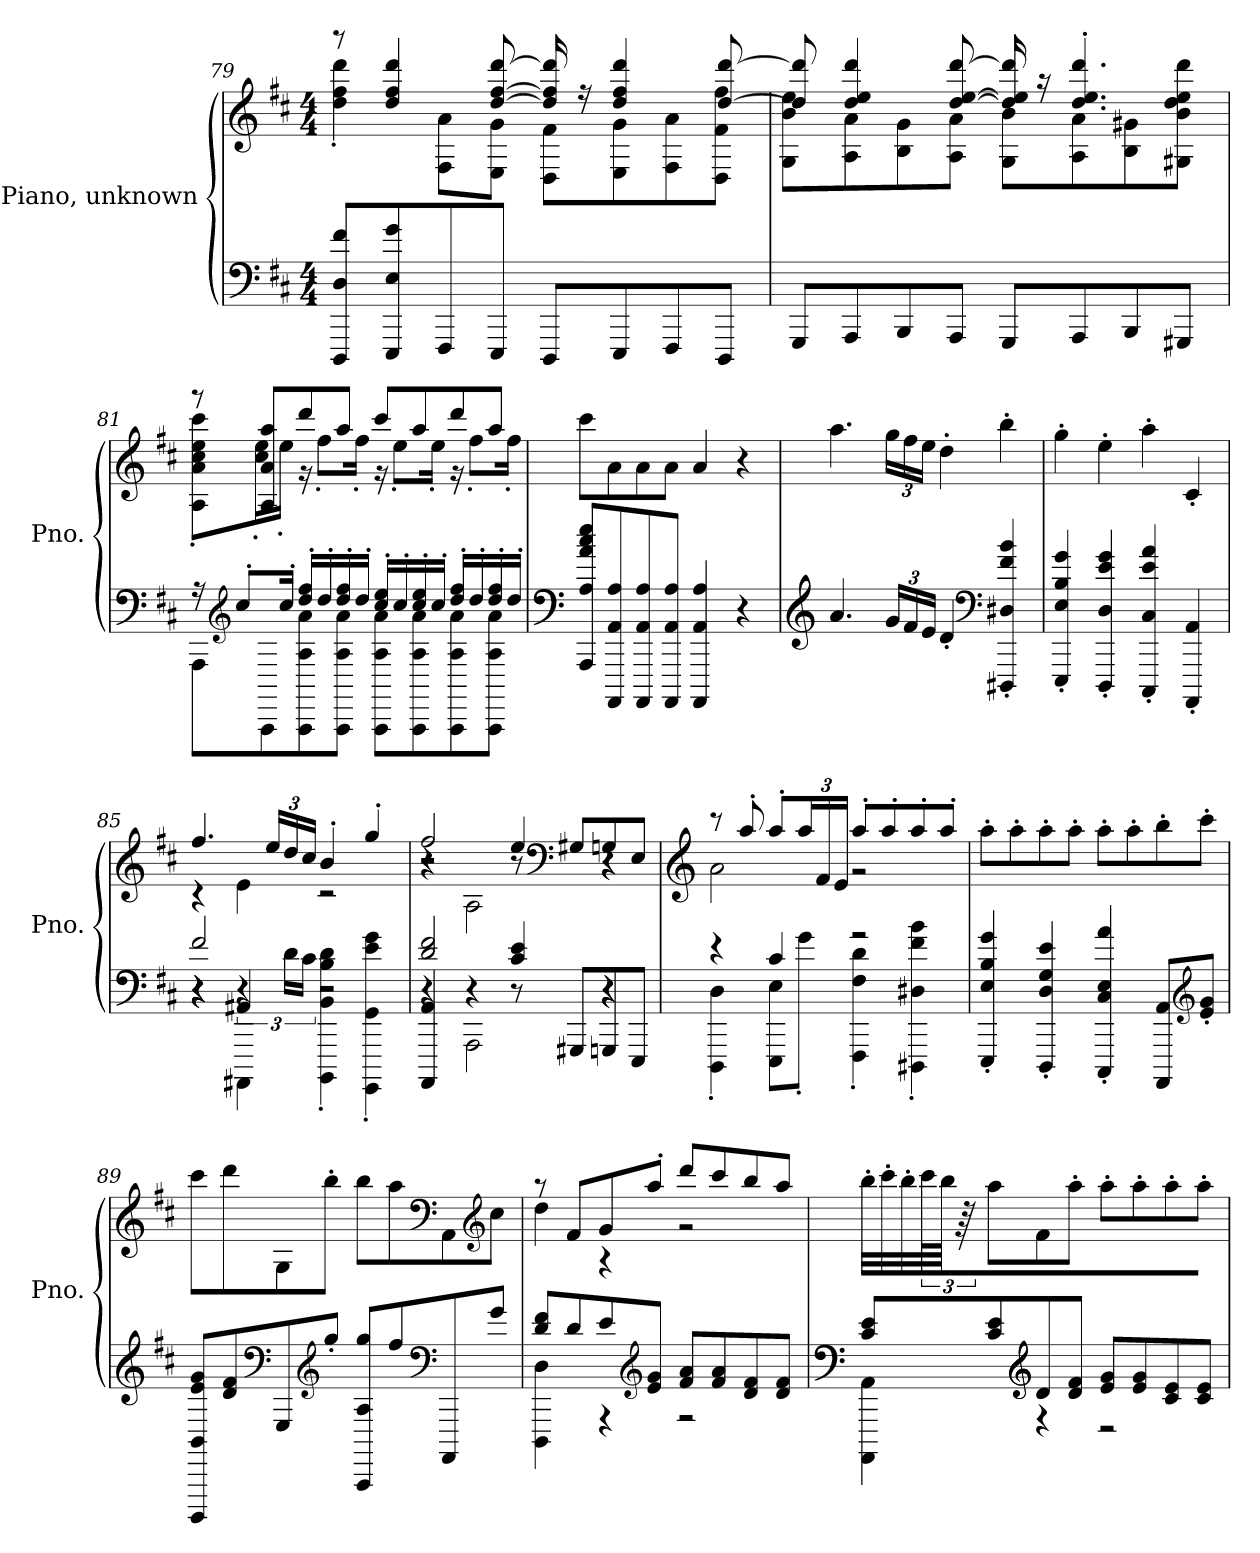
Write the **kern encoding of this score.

**kern	**kern
*part1	*part1
*staff2	*staff1
*I"Piano, unknown	*
*I'Pno.	*
*clefF4	*clefG2
*k[f#c#]	*k[f#c#]
*M4/4	*M4/4
=79	=79
*	*^
8DDD/ 8D/ 8f#/L	8r	4dd\' 4ff#\' 4ddd\'
8EEE/ 8E/ 8g/	4dd/ 4ff#/ 4ddd/	.
8FFF#/	.	8F#\ 8a\L
8EEE/J	[8dd/ [8ff#/ [8ddd/	8E\ 8g\J
8DDD/L	16dd/] 16ff#/] 16ddd/]	8D\ 8f#\L
.	16r	.
8EEE/	4dd/ 4ff#/ 4ddd/	8E\ 8g\
8FFF#/	.	8F#\ 8a\
8DDD/J	[8dd/ [8ddd/	8D\ 8f#\ 8ff#\J
!!LO:LB:g=z	!!
=80	=80	=80
8GGG/L	8dd/] 8ddd/]	8G\ 8b\ 8ee\L
8AAA/	4dd/ 4ee/ 4ddd/	8A\ 8a\
8BBB/	.	8B\ 8g\
8AAA/J	[8dd/ [8ee/ [8ddd/	8A\ 8a\J
8GGG/L	16dd/] 16ee/] 16ddd/]	8G\ 8b\L
.	16r	.
8AAA/	4.dd/' 4.ee/' 4.ddd/'	8A\ 8a\
8BBB/	.	8B\ 8g#X\
8GGG#X/J	.	8G#X\ 8b\ 8dd\ 8ee\ 8ddd\J
=81	=81	=81
*^	*	*
16r	8AAA\L	8r	8A\' 8a\' 8cc#\' 8ee\' 8ccc#\'L
*clefG2	*	*	*
8cc#'/L	.	.	.
.	8AAA\	8A/ 8a/ 8aa/L	16cc#\' 16ee\'L
16cc#'/Jk	.	.	16ee'\JJ
16dd/' 16ff#/'LL	8AAA\ 8A\ 8a\	8ddd/	16r
16dd'/	.	.	8ff#'\L
16dd/' 16ff#/'	8AAA\ 8A\ 8a\J	8aa/J	.
16dd'/JJ	.	.	16ff#'\Jk
16cc#/' 16ee/'LL	8AAA\ 8A\ 8a\L	8ccc#/L	16r
16cc#'/	.	.	8ee'\L
16cc#/' 16ee/'	8AAA\ 8A\ 8a\	8aa/	.
16cc#'/JJ	.	.	16ee'\Jk
16dd/' 16ff#/'LL	8AAA\ 8A\ 8a\	8ddd/	16r
16dd'/	.	.	8ff#'\L
16dd/' 16ff#/'	8AAA\ 8A\ 8a\J	8aa/J	.
16dd'/JJ	.	.	16ff#'\Jk
*v	*v	*	*
*	*v	*v
=82	=82
*clefF4	*
8AAA/ 8A/ 8a/ 8cc#/ 8ee/L	8ccc#\L
8AAAA/ 8AA/ 8A/	8a\
8AAAA/ 8AA/ 8A/	8a\
8AAAA/ 8AA/ 8A/J	8a\J
4AAAA/ 4AA/ 4A/	4a/
4r	4r
!!LO:LB:g=z
=83	=83
*clefG2	*
4.a/	4.aa\
*Xbrackettup	*Xbrackettup
24g/LL	24gg\LL
24f#/	24ff#\
24e/JJ	24ee\JJ
4d'/	4dd'\
*clefF4	*
4DDD#X/' 4D#X/' 4f#/' 4b/'	4bb'\
=84	=84
4EEE/' 4E/' 4B/' 4g/'	4gg'\
4DDD/' 4D/' 4e/' 4g/'	4ee'\
4CCC#/' 4C#/' 4e/' 4a/'	4aa'\
4AAAA/' 4AA/'	4c#'/
=85	=85
*^	*^
*	*^	*	*
*	*	*^	*	*
2f#/	4r	4r	4r	4.ff#/	4r
*	*brackettup	*	*	*	*
.	6r	4AA#X/	4AAAA#X\	.	4e\
.	.	.	.	24ee/LL	.
.	24d\LL	.	.	24dd/	.
.	24c#\JJ	.	.	24cc#/JJ	.
2r	4BBBB\' 4BB\' 4B\' 4d\'	2r	2r	4b'/	2r
.	4GGGG\' 4GG\' 4e\' 4g\'	.	.	4gg'/	.
*	*	*v	*v	*	*
=86	=86	=86	=86	=86
*	*	*	*	*^
2d/ 2f#/	4r	4AAAA/ 4AA/	2ff#/	4r	2r
.	2AAA\	4r	.	2A\	.
4c#/ 4e/	.	8r	4ee/	.	8r
*	*	*	*clefF4	*	*
.	.	8GGG#X/L	.	.	8G#X/L
4r	4r	8GGGn/	4r	4r	8Gn/
.	.	8EEE/J	.	.	8E/J
*v	*v	*v	*	*	*
*	*v	*v	*v
!!LO:LB:g=z
=87	=87
*	*clefG2
*^	*^
4r	4DDD\' 4D\'	8r	2a\
.	.	8aa'/	.
4c#/	8EEE\ 8E\L	8aa'/L	.
.	8g'\J	24aa/L	.
.	.	24f#/	.
.	.	24e/JJ	.
2r	4FFF#\' 4F#\' 4d\'	8aa'/L	2r
.	.	8aa'/	.
.	4DDD#X\' 4D#X\' 4f#\' 4b\'	8aa'/	.
.	.	8aa'/J	.
*v	*v	*	*
*	*v	*v
=88	=88
4EEE/' 4E/' 4B/' 4g/'	8aa'\L
.	8aa'\
4DDD/' 4D/' 4G/' 4e/'	8aa'\
.	8aa'\J
4CCC#/' 4C#/' 4E/' 4a/'	8aa'\L
.	8aa'\
8AAAA/ 8AA/L	8bb'\
*clefG2	*
8e/' 8g/'J	8ccc#'\J
=89	=89
8BBBB/ 8BB/ 8e/ 8g/L	8ccc#\L
8d/ 8f#/	8ddd\
*clefF4	*
8GGG/	8G\
*clefG2	*
8gg'/J	8bb'\J
8AAA/ 8A/ 8gg/L	8bb\L
8ff#/	8aa\
*clefF4	*clefF4
8AAAA/	8AA\
*	*clefG2
8g/J	8cc#\J
!!LO:PB:g=z
=90	=90
*^	*^
8d/ 8f#/L	4DDD\ 4D\	8r	4dd\
8d/	.	8f#/L	.
8e/	4r	8g/	4r
*clefG2	*	*	*
8e/ 8g/J	.	8aa'/J	.
8f#/ 8a/L	2r	8ddd/L	2r
8f#/ 8a/	.	8ccc#/	.
8d/ 8f#/	.	8bb/	.
8d/ 8f#/J	.	8aa/J	.
*	*	*v	*v
=91	=91	=91
*clefF4	*	*
8c#/ 8e/L	4AAAA\ 4AA\	32bb'\LLL
.	.	32ccc#'\
.	.	32bb'\
*	*	*brackettup
.	.	96ccc#\L
.	.	96bb\JJJJ
.	.	96r
8c#/ 8e/	.	8aa\L
*clefG2	*	*
8d/	4r	8f#\
8d/ 8f#/J	.	8aa'\J
8e/ 8g/L	2r	8aa'\L
8e/ 8g/	.	8aa'\
8c#/ 8e/	.	8aa'\
8c#/ 8e/J	.	8aa'\J
*v	*v	*
=	=
*-	*-
